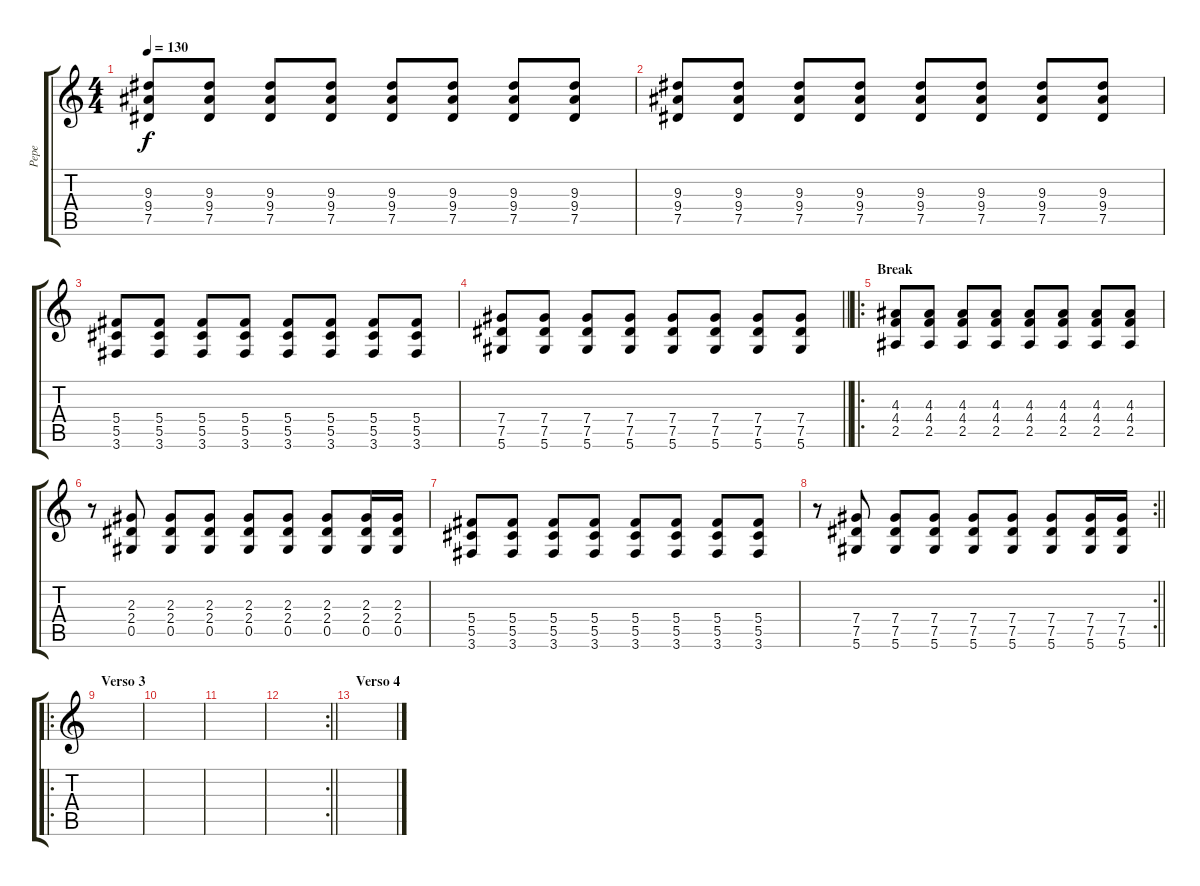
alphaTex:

\track ("Pepe" "Pepe") {instrument distortionguitar}
\staff {score tabs}
\tuning (Eb4 Bb3 Gb3 Db3 Ab2 Eb2) {hide}
\ts (4 4)
\tempo 130
\clef g2
\ks c
(9.3 9.4 7.5).8{dy f} (9.3 9.4 7.5).8 (9.3 9.4 7.5).8 (9.3 9.4 7.5).8 (9.3 9.4 7.5).8 (9.3 9.4 7.5).8 (9.3 9.4 7.5).8 (9.3 9.4 7.5).8 |
(9.3 9.4 7.5).8 (9.3 9.4 7.5).8 (9.3 9.4 7.5).8 (9.3 9.4 7.5).8 (9.3 9.4 7.5).8 (9.3 9.4 7.5).8 (9.3 9.4 7.5).8 (9.3 9.4 7.5).8 |
(5.4 5.5 3.6).8 (5.4 5.5 3.6).8 (5.4 5.5 3.6).8 (5.4 5.5 3.6).8 (5.4 5.5 3.6).8 (5.4 5.5 3.6).8 (5.4 5.5 3.6).8 (5.4 5.5 3.6).8 |
\barLineRight lightlight
(7.4 7.5 5.6).8 (7.4 7.5 5.6).8 (7.4 7.5 5.6).8 (7.4 7.5 5.6).8 (7.4 7.5 5.6).8 (7.4 7.5 5.6).8 (7.4 7.5 5.6).8 (7.4 7.5 5.6).8 |
\ro
\section ("" "Break")
(4.3 4.4 2.5).8 (4.3 4.4 2.5).8 (4.3 4.4 2.5).8 (4.3 4.4 2.5).8 (4.3 4.4 2.5).8 (4.3 4.4 2.5).8 (4.3 4.4 2.5).8 (4.3 4.4 2.5).8 |
r.8 (2.3 2.4 0.5).8 (2.3 2.4 0.5).8 (2.3 2.4 0.5).8 (2.3 2.4 0.5).8 (2.3 2.4 0.5).8 (2.3 2.4 0.5).8 (2.3 2.4 0.5).16 (2.3 2.4 0.5).16 |
(5.4 5.5 3.6).8 (5.4 5.5 3.6).8 (5.4 5.5 3.6).8 (5.4 5.5 3.6).8 (5.4 5.5 3.6).8 (5.4 5.5 3.6).8 (5.4 5.5 3.6).8 (5.4 5.5 3.6).8 |
\rc 2
\barLineRight lightlight
r.8 (7.4 7.5 5.6).8 (7.4 7.5 5.6).8 (7.4 7.5 5.6).8 (7.4 7.5 5.6).8 (7.4 7.5 5.6).8 (7.4 7.5 5.6).8 (7.4 7.5 5.6).16 (7.4 7.5 5.6).16 |
\ro
\section ("" "Verso 3")
|
|
|
\rc 2
\barLineRight lightlight
|
\section ("" "Verso 4")
